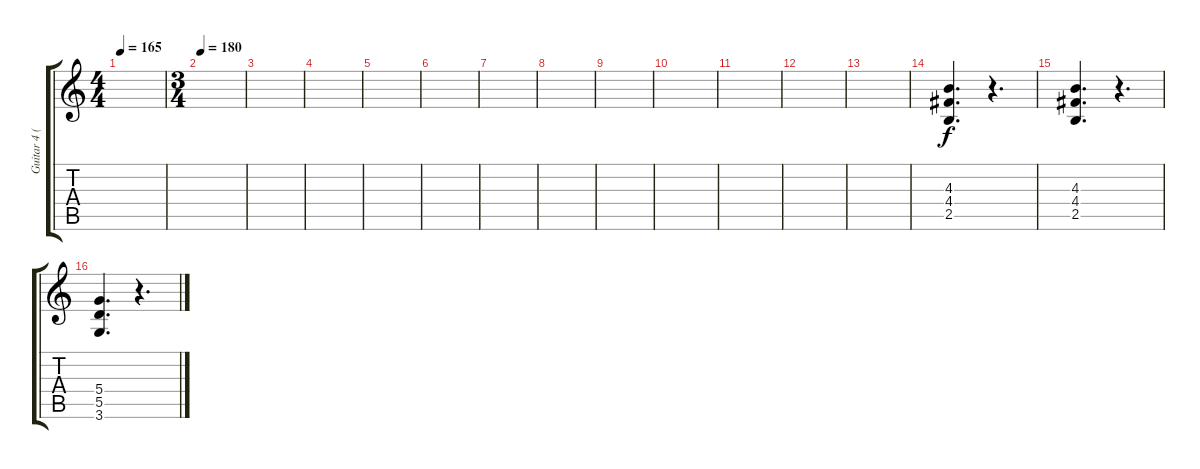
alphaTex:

\track ("Guitar 4 (fill/left)" "Guitar 4 (") {instrument distortionguitar}
\staff {score tabs}
\tuning (E4 B3 G3 D3 A2 E2) {hide}
\ts (4 4)
\tempo 165
\clef g2
\ks c
|
\ts (3 4)
\tempo 180
|
|
|
|
|
|
|
|
|
|
|
|
(4.3 4.4 2.5).4{d} r.4{d} |
(4.3 4.4 2.5).4{d} r.4{d} |
(5.4 5.5 3.6).4{d} r.4{d}
